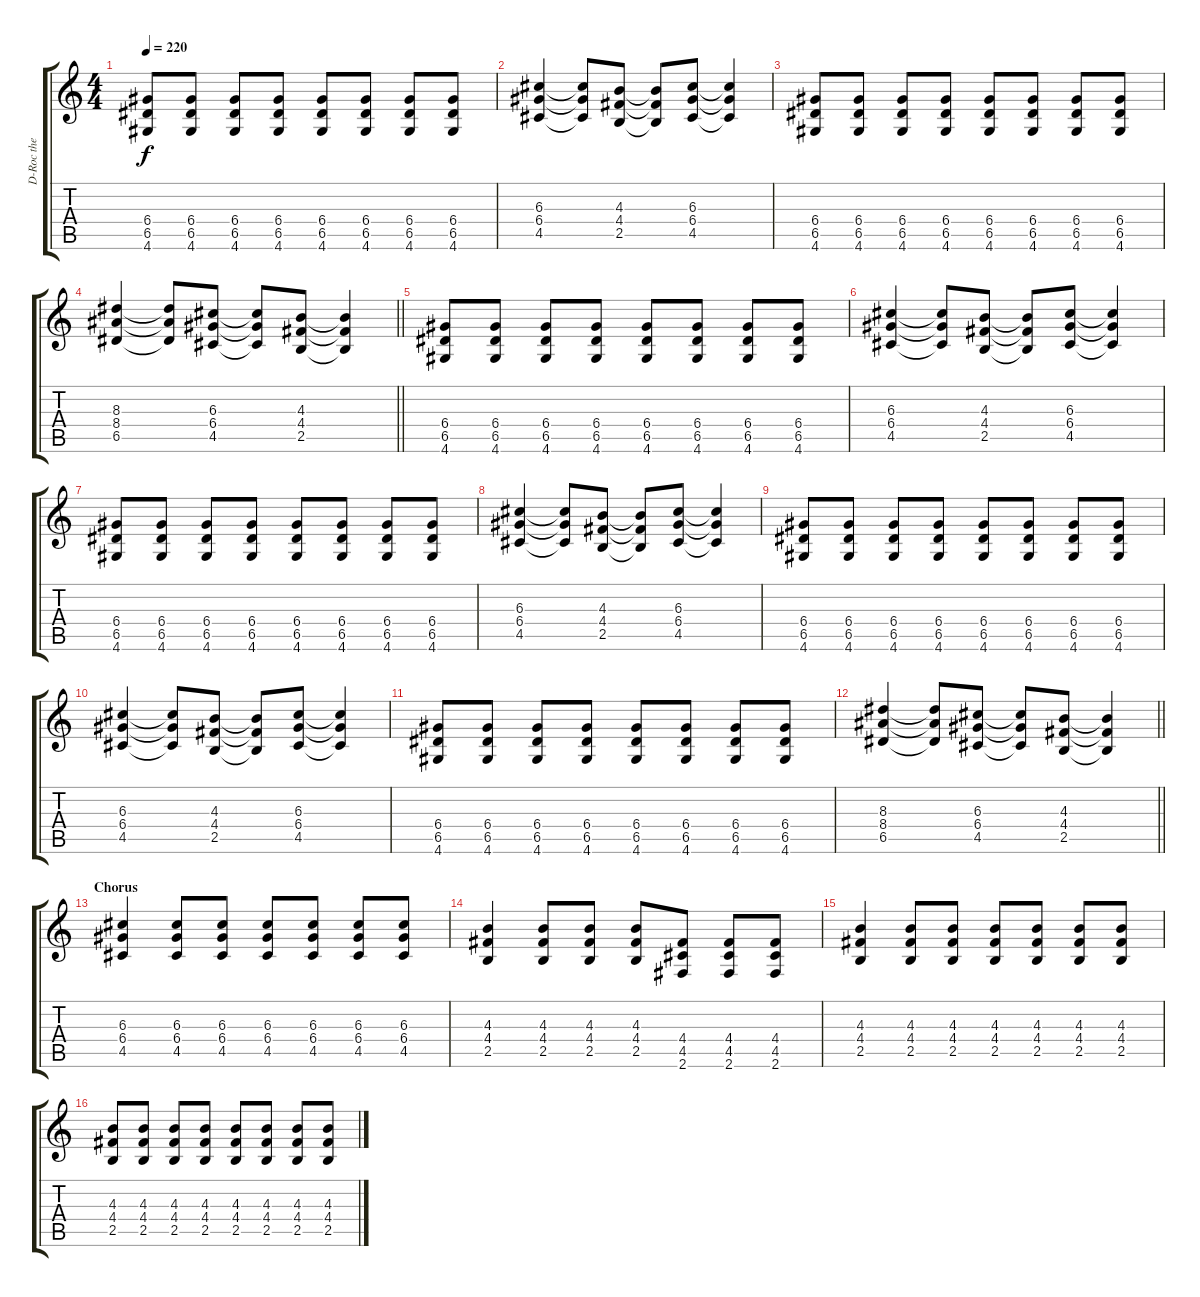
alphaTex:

\track ("D-Roc the Executioner" "D-Roc the ") {instrument distortionguitar}
\staff {score tabs}
\tuning (E4 B3 G3 D3 A2 E2) {hide}
\ts (4 4)
\tempo 220
\clef g2
\ks c
(6.4 6.5 4.6).8{dy f} (6.4 6.5 4.6).8 (6.4 6.5 4.6).8 (6.4 6.5 4.6).8 (6.4 6.5 4.6).8 (6.4 6.5 4.6).8 (6.4 6.5 4.6).8 (6.4 6.5 4.6).8 |
(6.3 6.4 4.5).4 (6.3{t} 6.4{t} 4.5{t}).8 (4.3 4.4 2.5).8 (4.3{t} 4.4{t} 2.5{t}).8 (6.3 6.4 4.5).8 (6.3{t} 6.4{t} 4.5{t}).4 |
(6.4 6.5 4.6).8 (6.4 6.5 4.6).8 (6.4 6.5 4.6).8 (6.4 6.5 4.6).8 (6.4 6.5 4.6).8 (6.4 6.5 4.6).8 (6.4 6.5 4.6).8 (6.4 6.5 4.6).8 |
\barLineRight lightlight
(8.3 8.4 6.5).4 (8.3{t} 8.4{t} 6.5{t}).8 (6.3 6.4 4.5).8 (6.3{t} 6.4{t} 4.5{t}).8 (4.3 4.4 2.5).8 (4.3{t} 4.4{t} 2.5{t}).4 |
(6.4 6.5 4.6).8 (6.4 6.5 4.6).8 (6.4 6.5 4.6).8 (6.4 6.5 4.6).8 (6.4 6.5 4.6).8 (6.4 6.5 4.6).8 (6.4 6.5 4.6).8 (6.4 6.5 4.6).8 |
(6.3 6.4 4.5).4 (6.3{t} 6.4{t} 4.5{t}).8 (4.3 4.4 2.5).8 (4.3{t} 4.4{t} 2.5{t}).8 (6.3 6.4 4.5).8 (6.3{t} 6.4{t} 4.5{t}).4 |
(6.4 6.5 4.6).8 (6.4 6.5 4.6).8 (6.4 6.5 4.6).8 (6.4 6.5 4.6).8 (6.4 6.5 4.6).8 (6.4 6.5 4.6).8 (6.4 6.5 4.6).8 (6.4 6.5 4.6).8 |
(6.3 6.4 4.5).4 (6.3{t} 6.4{t} 4.5{t}).8 (4.3 4.4 2.5).8 (4.3{t} 4.4{t} 2.5{t}).8 (6.3 6.4 4.5).8 (6.3{t} 6.4{t} 4.5{t}).4 |
(6.4 6.5 4.6).8 (6.4 6.5 4.6).8 (6.4 6.5 4.6).8 (6.4 6.5 4.6).8 (6.4 6.5 4.6).8 (6.4 6.5 4.6).8 (6.4 6.5 4.6).8 (6.4 6.5 4.6).8 |
(6.3 6.4 4.5).4 (6.3{t} 6.4{t} 4.5{t}).8 (4.3 4.4 2.5).8 (4.3{t} 4.4{t} 2.5{t}).8 (6.3 6.4 4.5).8 (6.3{t} 6.4{t} 4.5{t}).4 |
(6.4 6.5 4.6).8 (6.4 6.5 4.6).8 (6.4 6.5 4.6).8 (6.4 6.5 4.6).8 (6.4 6.5 4.6).8 (6.4 6.5 4.6).8 (6.4 6.5 4.6).8 (6.4 6.5 4.6).8 |
\barLineRight lightlight
(8.3 8.4 6.5).4 (8.3{t} 8.4{t} 6.5{t}).8 (6.3 6.4 4.5).8 (6.3{t} 6.4{t} 4.5{t}).8 (4.3 4.4 2.5).8 (4.3{t} 4.4{t} 2.5{t}).4 |
\section ("" "Chorus ")
(6.3 6.4 4.5).4 (6.3 6.4 4.5).8 (6.3 6.4 4.5).8 (6.3 6.4 4.5).8 (6.3 6.4 4.5).8 (6.3 6.4 4.5).8 (6.3 6.4 4.5).8 |
(4.3 4.4 2.5).4 (4.3 4.4 2.5).8 (4.3 4.4 2.5).8 (4.3 4.4 2.5).8 (4.4 4.5 2.6).8 (4.4 4.5 2.6).8 (4.4 4.5 2.6).8 |
(4.3 4.4 2.5).4 (4.3 4.4 2.5).8 (4.3 4.4 2.5).8 (4.3 4.4 2.5).8 (4.3 4.4 2.5).8 (4.3 4.4 2.5).8 (4.3 4.4 2.5).8 |
(4.3 4.4 2.5).8 (4.3 4.4 2.5).8 (4.3 4.4 2.5).8 (4.3 4.4 2.5).8 (4.3 4.4 2.5).8 (4.3 4.4 2.5).8 (4.3 4.4 2.5).8 (4.3 4.4 2.5).8
